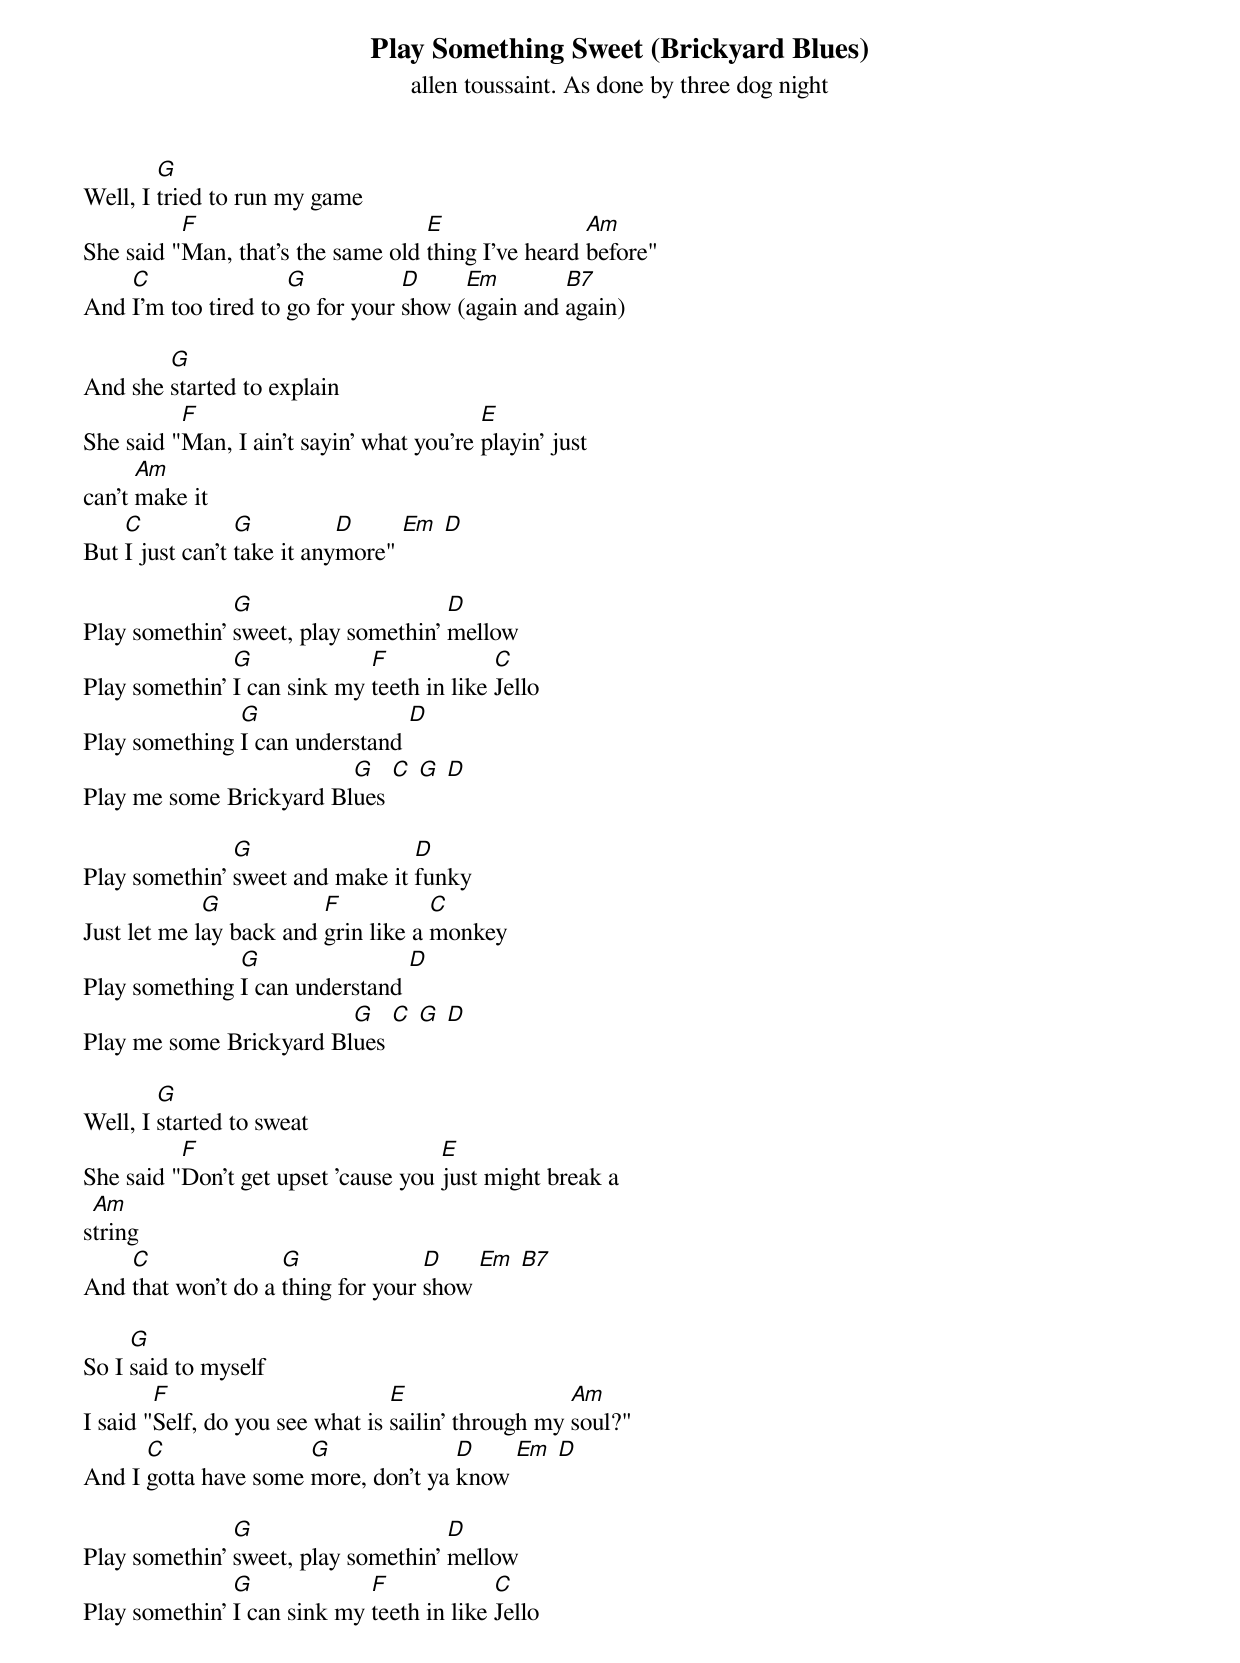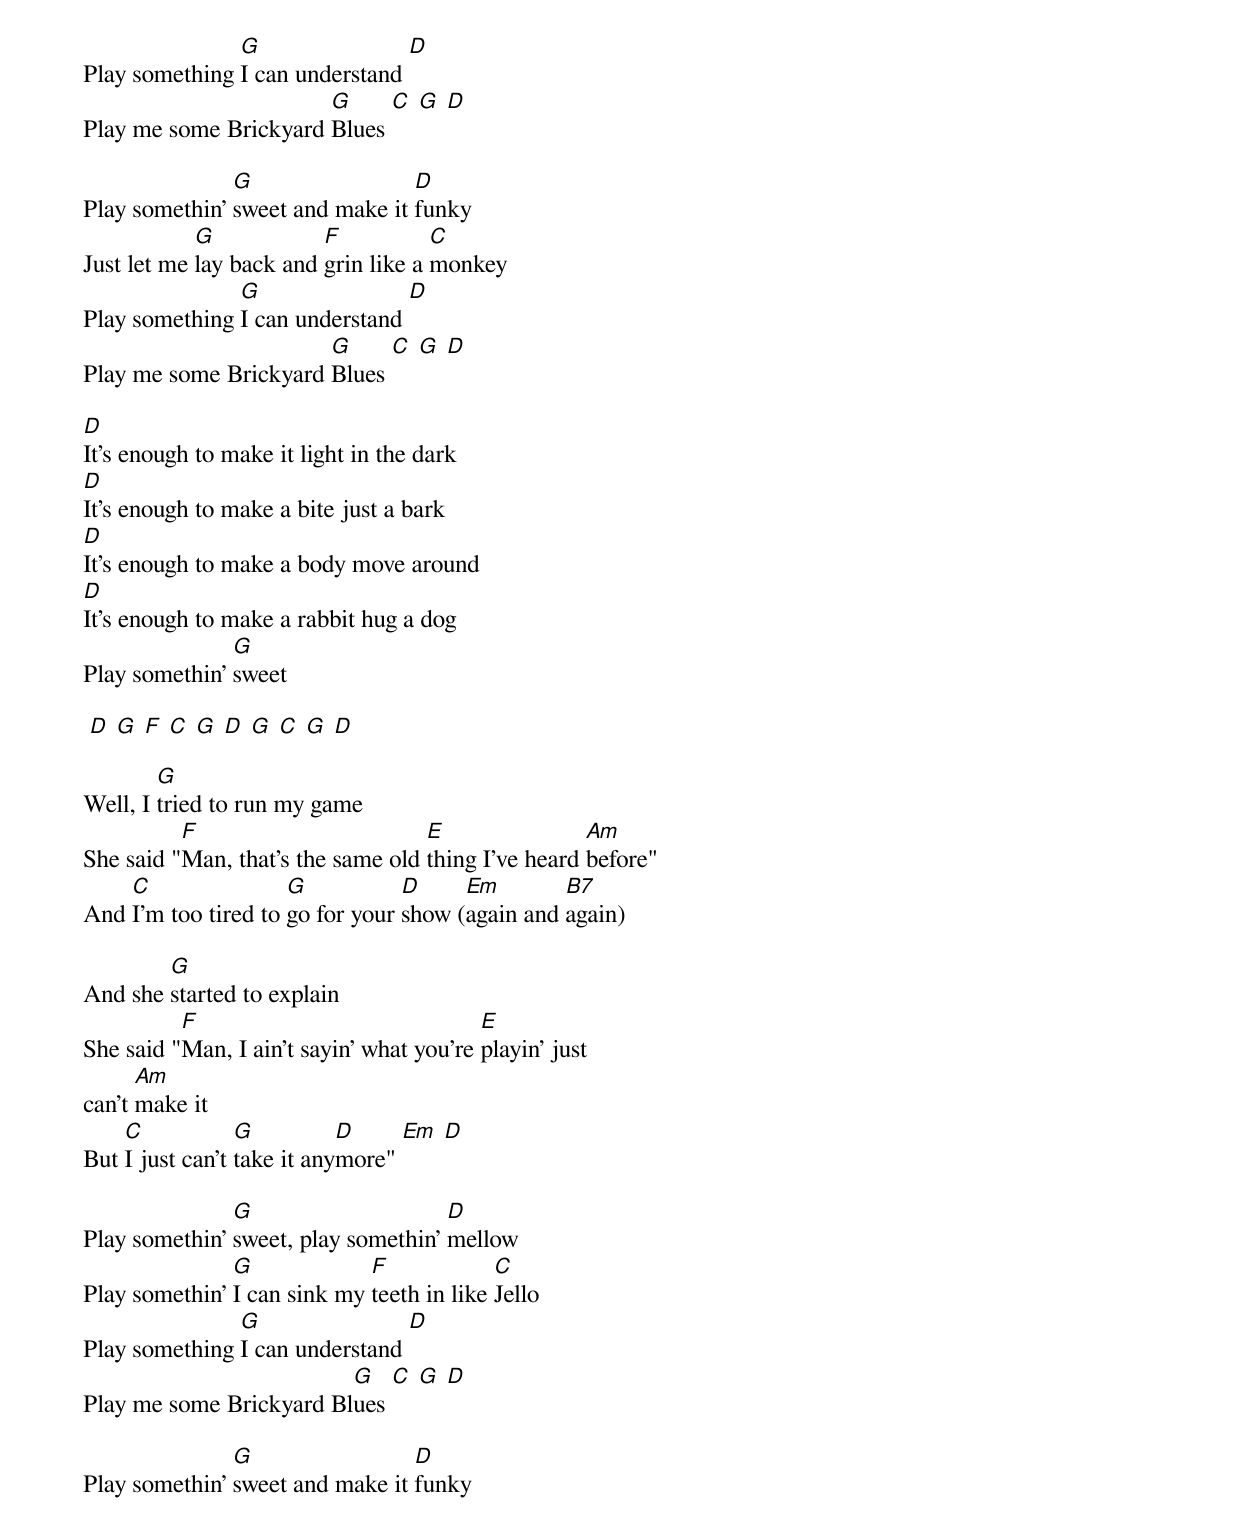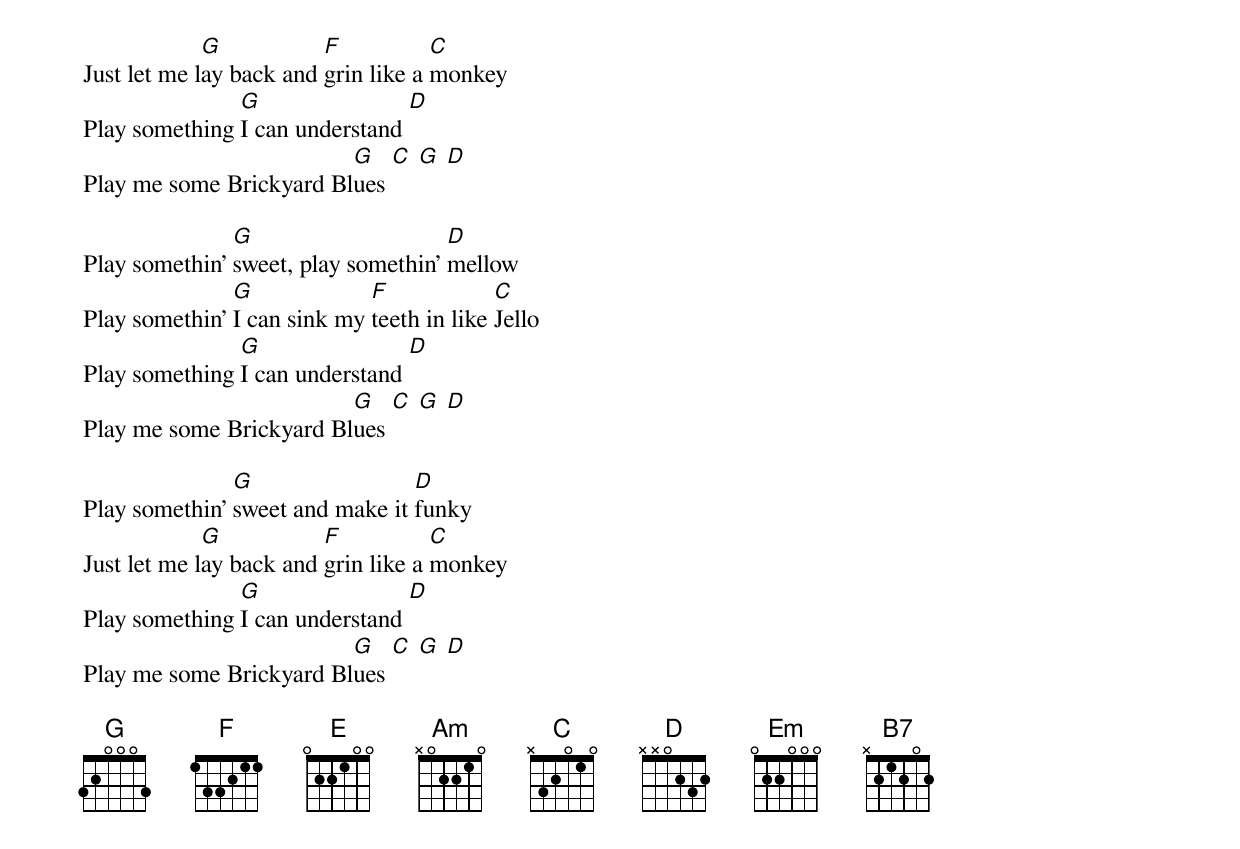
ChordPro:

{title: Play Something Sweet (Brickyard Blues)}
{subtitle: allen toussaint. As done by three dog night}

Well, I [G]tried to run my game
She said "[F]Man, that's the same old [E]thing I've heard [Am]before"
And [C]I'm too tired to [G]go for your [D]show ([Em]again and [B7]again)

And she [G]started to explain
She said "[F]Man, I ain't sayin' what you're [E]playin' just
can't [Am]make it
But [C]I just can't [G]take it any[D]more" [Em] [D]

Play somethin' [G]sweet, play somethin' [D]mellow
Play somethin' [G]I can sink my [F]teeth in like [C]Jello
Play something [G]I can understand [D]
Play me some Brickyard Bl[G]ues [C] [G] [D]

Play somethin' [G]sweet and make it [D]funky
Just let me l[G]ay back and [F]grin like a [C]monkey
Play something [G]I can understand [D]
Play me some Brickyard Bl[G]ues [C] [G] [D]

Well, I [G]started to sweat
She said "[F]Don't get upset 'cause you [E]just might break a
s[Am]tring
And [C]that won't do a [G]thing for your [D]show [Em] [B7]

So I [G]said to myself
I said "[F]Self, do you see what is [E]sailin' through my [Am]soul?"
And I [C]gotta have some [G]more, don't ya [D]know [Em] [D]

Play somethin' [G]sweet, play somethin' [D]mellow
Play somethin' [G]I can sink my [F]teeth in like [C]Jello
Play something [G]I can understand [D]
Play me some Brickyard [G]Blues [C] [G] [D]

Play somethin' [G]sweet and make it [D]funky
Just let me [G]lay back and [F]grin like a [C]monkey
Play something [G]I can understand [D]
Play me some Brickyard [G]Blues [C] [G] [D]

[D]It's enough to make it light in the dark
[D]It's enough to make a bite just a bark
[D]It's enough to make a body move around
[D]It's enough to make a rabbit hug a dog
Play somethin' [G]sweet

 [D] [G] [F] [C] [G] [D] [G] [C] [G] [D]

Well, I [G]tried to run my game
She said "[F]Man, that's the same old [E]thing I've heard [Am]before"
And [C]I'm too tired to [G]go for your [D]show ([Em]again and [B7]again)

And she [G]started to explain
She said "[F]Man, I ain't sayin' what you're [E]playin' just
can't [Am]make it
But [C]I just can't [G]take it any[D]more" [Em] [D]

Play somethin' [G]sweet, play somethin' [D]mellow
Play somethin' [G]I can sink my [F]teeth in like [C]Jello
Play something [G]I can understand [D]
Play me some Brickyard Bl[G]ues [C] [G] [D]

Play somethin' [G]sweet and make it [D]funky
Just let me l[G]ay back and [F]grin like a [C]monkey
Play something [G]I can understand [D]
Play me some Brickyard Bl[G]ues [C] [G] [D]

Play somethin' [G]sweet, play somethin' [D]mellow
Play somethin' [G]I can sink my [F]teeth in like [C]Jello
Play something [G]I can understand [D]
Play me some Brickyard Bl[G]ues [C] [G] [D]

Play somethin' [G]sweet and make it [D]funky
Just let me l[G]ay back and [F]grin like a [C]monkey
Play something [G]I can understand [D]
Play me some Brickyard Bl[G]ues [C] [G] [D]

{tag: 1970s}
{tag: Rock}
